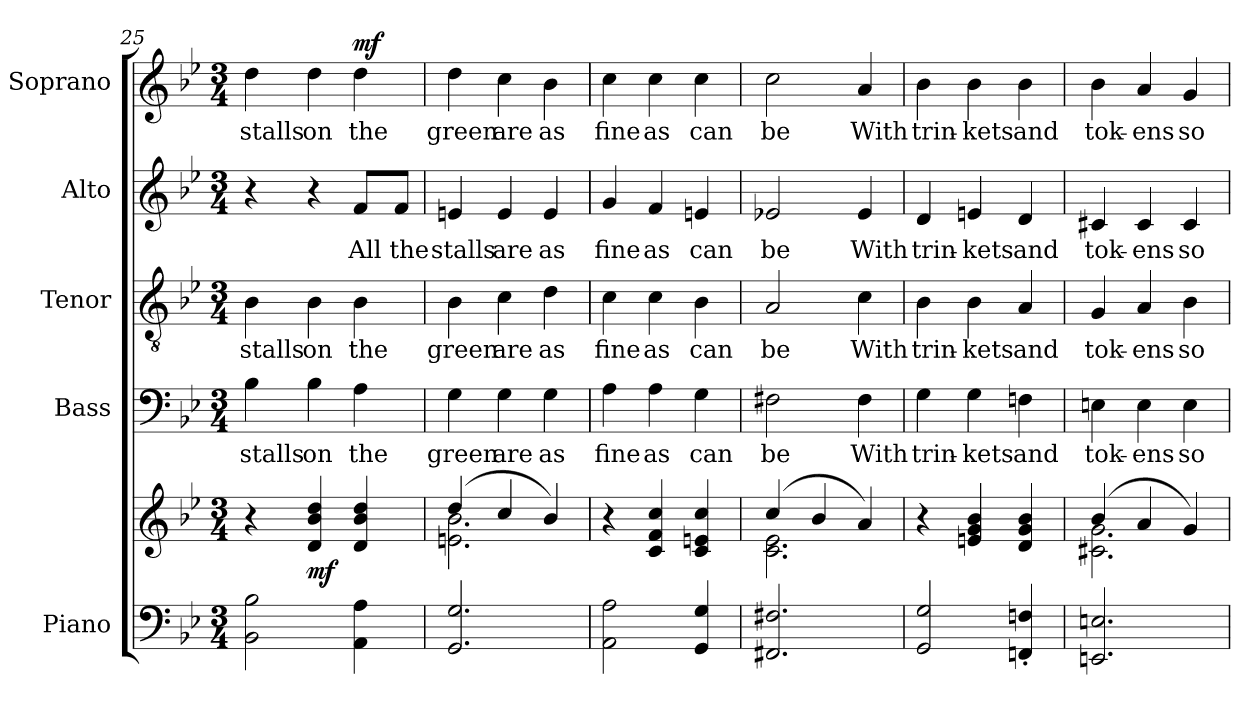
**kern	**kern	**dynam	**kern	**text	**kern	**text	**kern	**text	**kern	**text	**dynam
*part5	*part5	*part5	*part4	*part4	*part3	*part3	*part2	*part2	*part1	*part1	*part1
*staff6	*staff5	*staff5/6	*staff4	*staff4	*staff3	*staff3	*staff2	*staff2	*staff1	*staff1	*staff1
*I"Piano	*	*	*I"Bass	*	*I"Tenor	*	*I"Alto	*	*I"Soprano	*	*
*I'Pno.	*	*	*I'B.	*	*I'T.	*	*I'A.	*	*I'S.	*	*
*clefF4	*clefG2	*	*clefF4	*	*clefGv2	*	*clefG2	*	*clefG2	*	*
*	*	*	*	*	*ITrd7c12	*	*	*	*	*	*
*k[b-e-]	*k[b-e-]	*	*k[b-e-]	*	*k[b-e-]	*	*k[b-e-]	*	*k[b-e-]	*	*
*B-:	*B-:	*	*B-:	*	*B-:	*	*B-:	*	*B-:	*	*
*M3/4	*M3/4	*	*M3/4	*	*M3/4	*	*M3/4	*	*M3/4	*	*
=25	=25	=25	=25	=25	=25	=25	=25	=25	=25	=25	=25
!	!	!	!	!LO:LY:b:color=#000000	!	!	!	!	!	!	!
!	!	!	!	!	!	!LO:LY:b:color=#000000	!	!	!	!	!
!	!	!	!	!	!	!	!	!	!	!LO:LY:b:color=#000000	!
2BB-i\ 2B-i	4r	.	4B-i\	stalls	4BB-i\	stalls	4r	.	4ddi\	stalls	.
!	!	!	!	!LO:LY:b:color=#000000	!	!	!	!	!	!	!
!	!	!	!	!	!	!LO:LY:b:color=#000000	!	!	!	!	!
!	!	!	!	!	!	!	!	!	!	!LO:LY:b:color=#000000	!
.	4di/ 4b-i 4ddi	mf	4B-i\	on	4BB-i\	on	4r	.	4ddi\	on	.
!	!	!	!	!LO:LY:b:color=#000000	!	!	!	!	!	!	!
!	!	!	!	!	!	!LO:LY:b:color=#000000	!	!	!	!	!
!	!	!	!	!	!	!	!	!LO:LY:b:color=#000000	!	!	!
!	!	!	!	!	!	!	!	!	!	!LO:LY:b:color=#000000	!
4AAi\ 4Ai	4di/ 4b-i 4ddi	.	4Ai\	the	4BB-i\	the	8fi/L	All	4ddi\	the	mf
!	!	!	!	!	!	!	!	!LO:LY:b:color=#000000	!	!	!
.	.	.	.	.	.	.	8fi/J	the	.	.	.
=26	=26	=26	=26	=26	=26	=26	=26	=26	=26	=26	=26
*	*^	*	*	*	*	*	*	*	*	*	*
!	!	!	!	!	!LO:LY:b:color=#000000	!	!	!	!	!	!	!
!	!	!	!	!	!	!	!LO:LY:b:color=#000000	!	!	!	!	!
!	!	!	!	!	!	!	!	!	!LO:LY:b:color=#000000	!	!	!
!	!	!	!	!	!	!	!	!	!	!	!LO:LY:b:color=#000000	!
2.GGi/ 2.Gi	(4ddi/	2.eni\ 2.b-i	.	4Gi\	green	4BB-i\	green	4eni/	stalls	4ddi\	green	.
!	!	!	!	!	!LO:LY:b:color=#000000	!	!	!	!	!	!	!
!	!	!	!	!	!	!	!LO:LY:b:color=#000000	!	!	!	!	!
!	!	!	!	!	!	!	!	!	!LO:LY:b:color=#000000	!	!	!
!	!	!	!	!	!	!	!	!	!	!	!LO:LY:b:color=#000000	!
.	4cci/	.	.	4Gi\	are	4Ci\	are	4ei/	are	4cci\	are	.
!	!	!	!	!	!LO:LY:b:color=#000000	!	!	!	!	!	!	!
!	!	!	!	!	!	!	!LO:LY:b:color=#000000	!	!	!	!	!
!	!	!	!	!	!	!	!	!	!LO:LY:b:color=#000000	!	!	!
!	!	!	!	!	!	!	!	!	!	!	!LO:LY:b:color=#000000	!
.	4b-i/)	.	.	4Gi\	as	4Di\	as	4ei/	as	4b-i\	as	.
*	*v	*v	*	*	*	*	*	*	*	*	*	*
=27	=27	=27	=27	=27	=27	=27	=27	=27	=27	=27	=27
!	!	!	!	!LO:LY:b:color=#000000	!	!	!	!	!	!	!
!	!	!	!	!	!	!LO:LY:b:color=#000000	!	!	!	!	!
!	!	!	!	!	!	!	!	!LO:LY:b:color=#000000	!	!	!
!	!	!	!	!	!	!	!	!	!	!LO:LY:b:color=#000000	!
2AAi\ 2Ai	4r	.	4Ai\	fine	4Ci\	fine	4gi/	fine	4cci\	fine	.
!	!	!	!	!LO:LY:b:color=#000000	!	!	!	!	!	!	!
!	!	!	!	!	!	!LO:LY:b:color=#000000	!	!	!	!	!
!	!	!	!	!	!	!	!	!LO:LY:b:color=#000000	!	!	!
!	!	!	!	!	!	!	!	!	!	!LO:LY:b:color=#000000	!
.	4ci/ 4fi 4cci	.	4Ai\	as	4Ci\	as	4fi/	as	4cci\	as	.
!	!	!	!	!LO:LY:b:color=#000000	!	!	!	!	!	!	!
!	!	!	!	!	!	!LO:LY:b:color=#000000	!	!	!	!	!
!	!	!	!	!	!	!	!	!LO:LY:b:color=#000000	!	!	!
!	!	!	!	!	!	!	!	!	!	!LO:LY:b:color=#000000	!
4GGi/ 4Gi	4ci/ 4eni 4cci	.	4Gi\	can	4BB-i\	can	4eni/	can	4cci\	can	.
=28	=28	=28	=28	=28	=28	=28	=28	=28	=28	=28	=28
*	*^	*	*	*	*	*	*	*	*	*	*
!	!	!	!	!	!LO:LY:b:color=#000000	!	!	!	!	!	!	!
!	!	!	!	!	!	!	!LO:LY:b:color=#000000	!	!	!	!	!
!	!	!	!	!	!	!	!	!	!LO:LY:b:color=#000000	!	!	!
!	!	!	!	!	!	!	!	!	!	!	!LO:LY:b:color=#000000	!
2.FF#Xi/ 2.F#Xi	(4cci/	2.ci\ 2.e-i	.	2F#Xi\	be	2AAi/	be	2e-Xi/	be	2cci\	be	.
.	4b-i/	.	.	.	.	.	.	.	.	.	.	.
!	!	!	!	!	!LO:LY:b:color=#000000	!	!	!	!	!	!	!
!	!	!	!	!	!	!	!LO:LY:b:color=#000000	!	!	!	!	!
!	!	!	!	!	!	!	!	!	!LO:LY:b:color=#000000	!	!	!
!	!	!	!	!	!	!	!	!	!	!	!LO:LY:b:color=#000000	!
.	4ai/)	.	.	4F#i\	With	4Ci\	With	4e-i/	With	4ai/	With	.
*	*v	*v	*	*	*	*	*	*	*	*	*	*
=29	=29	=29	=29	=29	=29	=29	=29	=29	=29	=29	=29
!	!	!	!	!LO:LY:b:color=#000000	!	!	!	!	!	!	!
!	!	!	!	!	!	!LO:LY:b:color=#000000	!	!	!	!	!
!	!	!	!	!	!	!	!	!LO:LY:b:color=#000000	!	!	!
!	!	!	!	!	!	!	!	!	!	!LO:LY:b:color=#000000	!
2GGi/ 2Gi	4r	.	4Gi\	trin-	4BB-i\	trin-	4di/	trin-	4b-i\	trin-	.
!	!	!	!	!LO:LY:b:color=#000000	!	!	!	!	!	!	!
!	!	!	!	!	!	!LO:LY:b:color=#000000	!	!	!	!	!
!	!	!	!	!	!	!	!	!LO:LY:b:color=#000000	!	!	!
!	!	!	!	!	!	!	!	!	!	!LO:LY:b:color=#000000	!
.	4eni/ 4gi 4b-i	.	4Gi\	-kets	4BB-i\	-kets	4eni/	-kets	4b-i\	-kets	.
!	!	!	!	!LO:LY:b:color=#000000	!	!	!	!	!	!	!
!	!	!	!	!	!	!LO:LY:b:color=#000000	!	!	!	!	!
!	!	!	!	!	!	!	!	!LO:LY:b:color=#000000	!	!	!
!	!	!	!	!	!	!	!	!	!	!LO:LY:b:color=#000000	!
4FFni/' 4Fni'	4di/ 4gi 4b-i	.	4Fni\	and	4AAi/	and	4di/	and	4b-i\	and	.
=30	=30	=30	=30	=30	=30	=30	=30	=30	=30	=30	=30
*	*^	*	*	*	*	*	*	*	*	*	*
!	!	!	!	!	!LO:LY:b:color=#000000	!	!	!	!	!	!	!
!	!	!	!	!	!	!	!LO:LY:b:color=#000000	!	!	!	!	!
!	!	!	!	!	!	!	!	!	!LO:LY:b:color=#000000	!	!	!
!	!	!	!	!	!	!	!	!	!	!	!LO:LY:b:color=#000000	!
2.EEni/ 2.Eni	(4b-i/	2.c#Xi\ 2.gi	.	4Eni\	tok-	4GGi/	tok-	4c#Xi/	tok-	4b-i\	tok-	.
!	!	!	!	!	!LO:LY:b:color=#000000	!	!	!	!	!	!	!
!	!	!	!	!	!	!	!LO:LY:b:color=#000000	!	!	!	!	!
!	!	!	!	!	!	!	!	!	!LO:LY:b:color=#000000	!	!	!
!	!	!	!	!	!	!	!	!	!	!	!LO:LY:b:color=#000000	!
.	4ai/	.	.	4Ei\	-ens	4AAi/	-ens	4c#i/	-ens	4ai/	-ens	.
!	!	!	!	!	!LO:LY:b:color=#000000	!	!	!	!	!	!	!
!	!	!	!	!	!	!	!LO:LY:b:color=#000000	!	!	!	!	!
!	!	!	!	!	!	!	!	!	!LO:LY:b:color=#000000	!	!	!
!	!	!	!	!	!	!	!	!	!	!	!LO:LY:b:color=#000000	!
.	4gi/)	.	.	4Ei\	so	4BB-i\	so	4c#i/	so	4gi/	so	.
*	*v	*v	*	*	*	*	*	*	*	*	*	*
=	=	=	=	=	=	=	=	=	=	=	=
*-	*-	*-	*-	*-	*-	*-	*-	*-	*-	*-	*-
